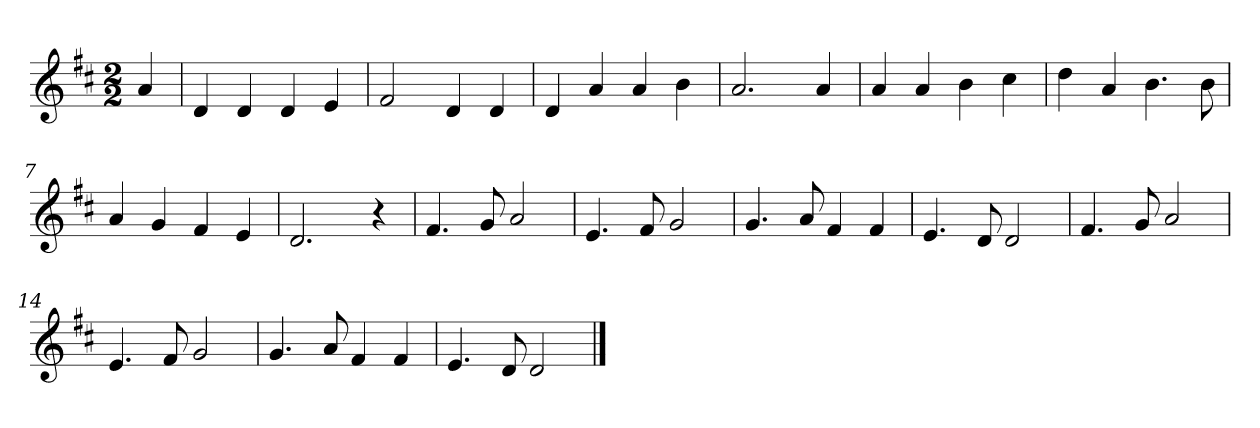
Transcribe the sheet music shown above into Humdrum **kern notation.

**kern
*part1
*staff1
*k[f#c#]
*M2/2
*MM120
=
4a
=1
4d
4d
4d
4e
=2
2f#
4d
4d
=3
4d
4a
4a
4b
=4
2.a
4a
=5
4a
4a
4b
4cc#
=6
4dd
4a
4.b
8b
=7
4a
4g
4f#
4e
=8
2.d
4r
=9
4.f#
8g
2a
=10
4.e
8f#
2g
=11
4.g
8a
4f#
4f#
=12
4.e
8d
2d
=13
4.f#
8g
2a
=14
4.e
8f#
2g
=15
4.g
8a
4f#
4f#
=16
4.e
8d
2d
==
*-
